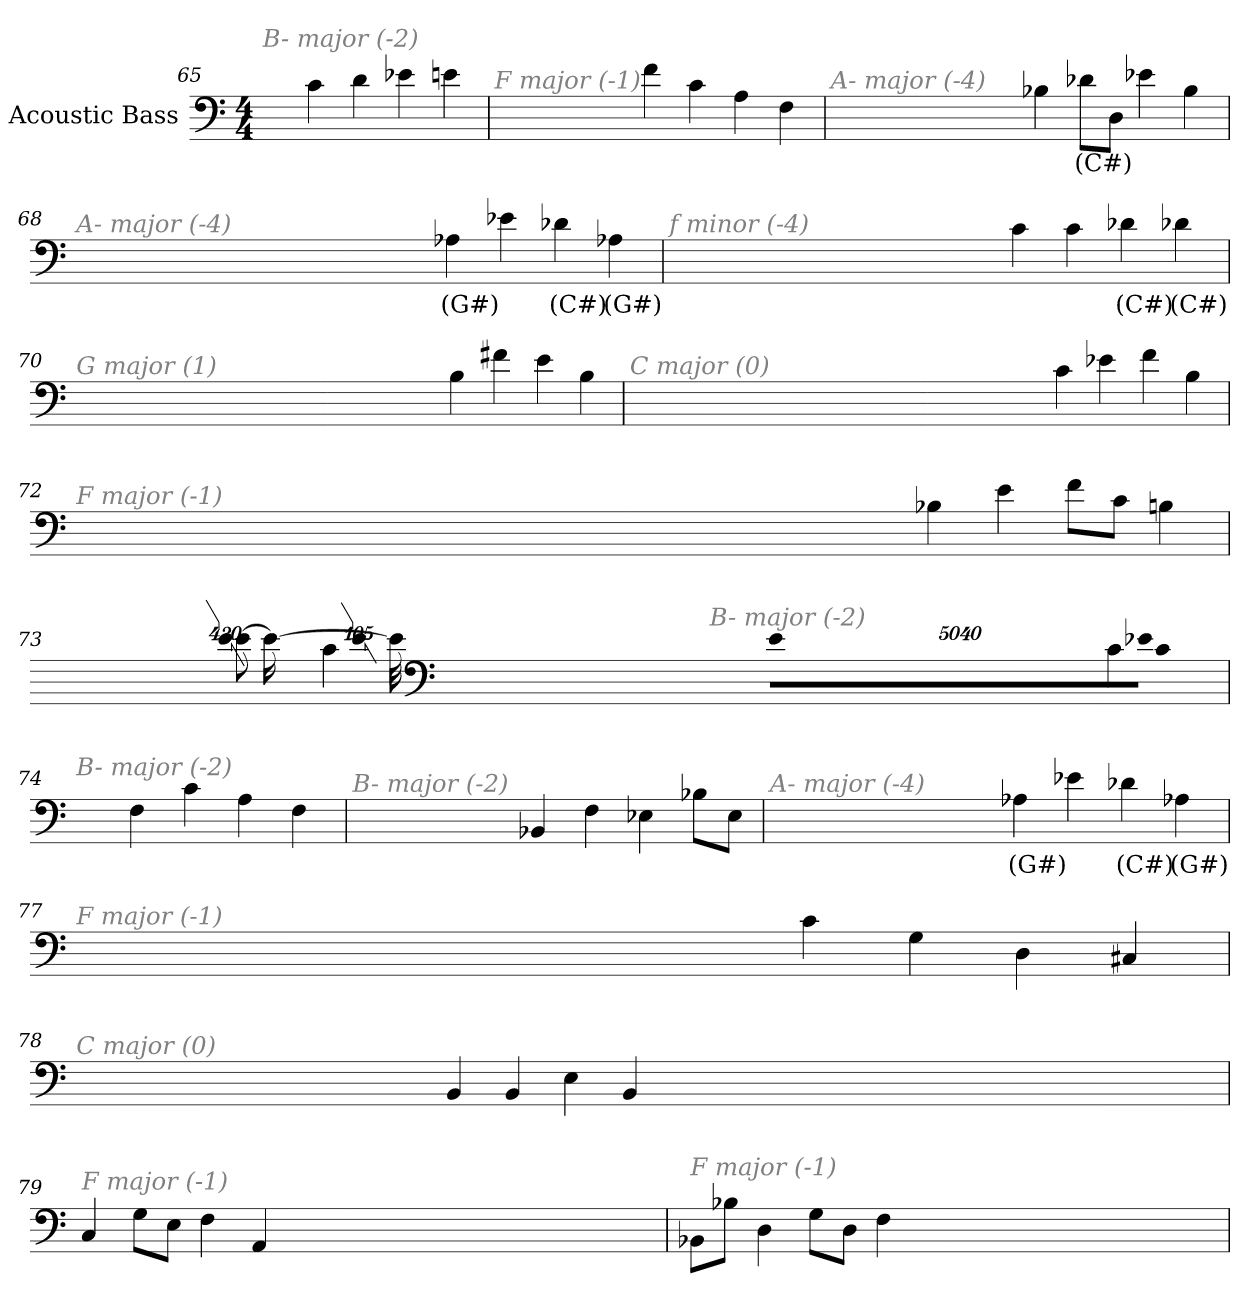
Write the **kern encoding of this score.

**kern	**text
*part1	*part1
*staff1	*staff1
*I"Acoustic Bass	*
*clefF4	*
*ITrd7c12	*
*k[]	*
*C:	*
*M4/4	*
=65	=65
!LO:TX:i:color=#808080:t=B- major (-2)	!
4C	.
4D	.
4E-X	.
4En	.
=66	=66
!LO:TX:i:color=#808080:t=F major (-1)	!
4F	.
4C	.
4AA	.
4FF	.
=67	=67
!LO:TX:i:color=#808080:t=A- major (-4)	!
4BB-X	.
8D-XiL	(C#)
8DDJ	.
4E-X	.
4BB-	.
=68	=68
!LO:TX:i:color=#808080:t=A- major (-4)	!
4AA-Xi	(G#)
4E-X	.
4D-Xi	(C#)
4AA-Xi	(G#)
=69	=69
!LO:TX:i:color=#808080:t=f minor (-4)	!
4C	.
4C	.
4D-Xi	(C#)
4D-Xi	(C#)
=70	=70
!LO:TX:i:color=#808080:t=G major (1)	!
4BB	.
4F#X	.
4E	.
4BB	.
=71	=71
!LO:TX:i:color=#808080:t=C major (0)	!
4C	.
4E-X	.
4F	.
4BB	.
=72	=72
!LO:TX:i:color=#808080:t=F major (-1)	!
4BB-X	.
4E	.
8FL	.
8CJ	.
4BBn	.
=73	=73
!LO:TX:i:color=#808080:t=B- major (-2)	!
4C	.
!LO:N:vis=8	!
40320%3347E-XL	.
!LO:N:vis=8	!
40320%3347C	.
!LO:N:vis=8	!
40320%3347E-J	.
!LO:N:vis=1024	!
[13440%13E-	.
8E-_	.
16E-_	.
32E-_	.
!LO:N:vis=1024%31	!
13440%407E-]	.
4C	.
=74	=74
!LO:TX:i:color=#808080:t=B- major (-2)	!
4FF	.
4C	.
4AA	.
4FF	.
=75	=75
!LO:TX:i:color=#808080:t=B- major (-2)	!
4BBB-X	.
4FF	.
4EE-X	.
8BB-XL	.
8EE-J	.
=76	=76
!LO:TX:i:color=#808080:t=A- major (-4)	!
4AA-Xi	(G#)
4E-X	.
4D-Xi	(C#)
4AA-Xi	(G#)
=77	=77
!LO:TX:i:color=#808080:t=F major (-1)	!
4C	.
4GG	.
4DD	.
4CC#Xj	.
=78	=78
!LO:TX:i:color=#808080:t=C major (0)	!
4BBB	.
4BBB	.
4EE	.
4BBB	.
=79	=79
!LO:TX:i:color=#808080:t=F major (-1)	!
4CC	.
8GGL	.
8EEJ	.
4FF	.
4AAA	.
=80	=80
!LO:TX:i:color=#808080:t=F major (-1)	!
8BBB-XL	.
8BB-XJ	.
4DD	.
8GGL	.
8DDJ	.
4FF	.
=	=
*-	*-
